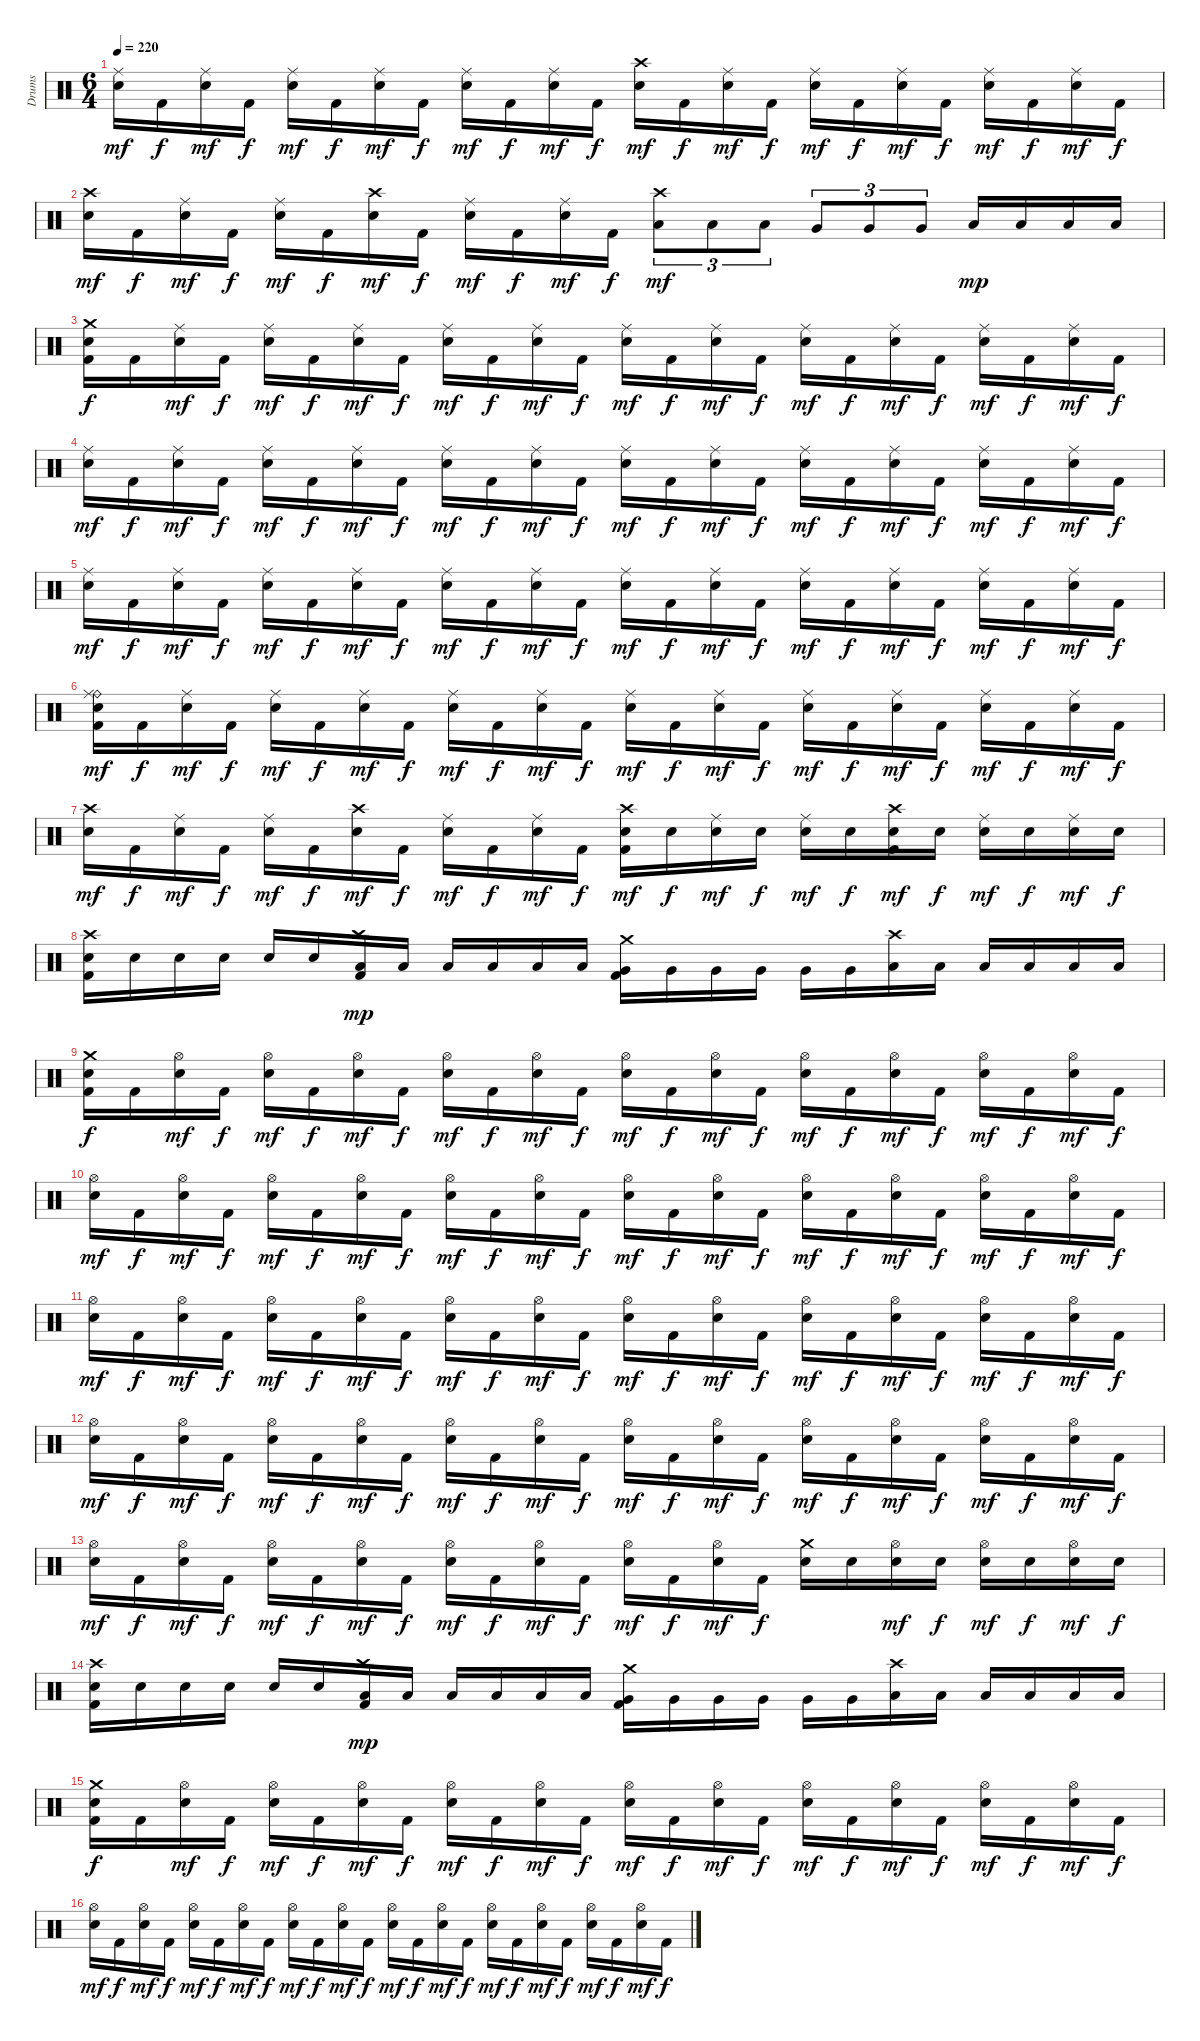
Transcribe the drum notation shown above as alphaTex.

\track ("Drums" "Drums") {instrument percussion}
\staff {score}
\articulation defaults
\ts (6 4)
\tempo 220
\clef neutral
\ks c
("Ride (middle)" "Electric Snare (hit)").16{dy mf} "Kick (hit) 2".16{dy f} ("Ride (middle)" "Electric Snare (hit)").16{dy mf} "Kick (hit) 2".16{dy f} ("Ride (middle)" "Electric Snare (hit)").16{dy mf} "Kick (hit) 2".16{dy f} ("Ride (middle)" "Electric Snare (hit)").16{dy mf} "Kick (hit) 2".16{dy f} ("Ride (middle)" "Electric Snare (hit)").16{dy mf} "Kick (hit) 2".16{dy f} ("Ride (middle)" "Electric Snare (hit)").16{dy mf} "Kick (hit) 2".16{dy f} ("Crash high (hit)" "Electric Snare (hit)").16{dy mf} "Kick (hit) 2".16{dy f} ("Ride (middle)" "Electric Snare (hit)").16{dy mf} "Kick (hit) 2".16{dy f} ("Ride (middle)" "Electric Snare (hit)").16{dy mf} "Kick (hit) 2".16{dy f} ("Ride (middle)" "Electric Snare (hit)").16{dy mf} "Kick (hit) 2".16{dy f} ("Ride (middle)" "Electric Snare (hit)").16{dy mf} "Kick (hit) 2".16{dy f} ("Ride (middle)" "Electric Snare (hit)").16{dy mf} "Kick (hit) 2".16{dy f} |
("Crash high (hit)" "Electric Snare (hit)").16{dy mf} "Kick (hit) 2".16{dy f} ("Ride (middle)" "Electric Snare (hit)").16{dy mf} "Kick (hit) 2".16{dy f} ("Ride (middle)" "Electric Snare (hit)").16{dy mf} "Kick (hit) 2".16{dy f} ("Crash high (hit)" "Electric Snare (hit)").16{dy mf} "Kick (hit) 2".16{dy f} ("Ride (middle)" "Electric Snare (hit)").16{dy mf} "Kick (hit) 2".16{dy f} ("Ride (middle)" "Electric Snare (hit)").16{dy mf} "Kick (hit) 2".16{dy f} ("Crash high (hit)" "Low Tom (hit)").8{tu (3 2) dy mf} "Low Tom (hit)".8{tu (3 2)} "Low Tom (hit)".8{tu (3 2)} "Very Low Tom (hit)".8{tu (3 2)} "Very Low Tom (hit)".8{tu (3 2)} "Very Low Tom (hit)".8{tu (3 2)} "Low Floor Tom (hit)".16{dy mp} "Low Floor Tom (hit)".16 "Low Floor Tom (hit)".16 "Low Floor Tom (hit)".16 |
("Crash medium (hit)" "Electric Snare (hit)" "Kick (hit) 2").16{dy f} "Kick (hit) 2".16 ("Ride (middle)" "Electric Snare (hit)").16{dy mf} "Kick (hit) 2".16{dy f} ("Ride (middle)" "Electric Snare (hit)").16{dy mf} "Kick (hit) 2".16{dy f} ("Ride (middle)" "Electric Snare (hit)").16{dy mf} "Kick (hit) 2".16{dy f} ("Ride (middle)" "Electric Snare (hit)").16{dy mf} "Kick (hit) 2".16{dy f} ("Ride (middle)" "Electric Snare (hit)").16{dy mf} "Kick (hit) 2".16{dy f} ("Ride (middle)" "Electric Snare (hit)").16{dy mf} "Kick (hit) 2".16{dy f} ("Ride (middle)" "Electric Snare (hit)").16{dy mf} "Kick (hit) 2".16{dy f} ("Ride (middle)" "Electric Snare (hit)").16{dy mf} "Kick (hit) 2".16{dy f} ("Ride (middle)" "Electric Snare (hit)").16{dy mf} "Kick (hit) 2".16{dy f} ("Ride (middle)" "Electric Snare (hit)").16{dy mf} "Kick (hit) 2".16{dy f} ("Ride (middle)" "Electric Snare (hit)").16{dy mf} "Kick (hit) 2".16{dy f} |
("Ride (middle)" "Electric Snare (hit)").16{dy mf} "Kick (hit) 2".16{dy f} ("Ride (middle)" "Electric Snare (hit)").16{dy mf} "Kick (hit) 2".16{dy f} ("Ride (middle)" "Electric Snare (hit)").16{dy mf} "Kick (hit) 2".16{dy f} ("Ride (middle)" "Electric Snare (hit)").16{dy mf} "Kick (hit) 2".16{dy f} ("Ride (middle)" "Electric Snare (hit)").16{dy mf} "Kick (hit) 2".16{dy f} ("Ride (middle)" "Electric Snare (hit)").16{dy mf} "Kick (hit) 2".16{dy f} ("Ride (middle)" "Electric Snare (hit)").16{dy mf} "Kick (hit) 2".16{dy f} ("Ride (middle)" "Electric Snare (hit)").16{dy mf} "Kick (hit) 2".16{dy f} ("Ride (middle)" "Electric Snare (hit)").16{dy mf} "Kick (hit) 2".16{dy f} ("Ride (middle)" "Electric Snare (hit)").16{dy mf} "Kick (hit) 2".16{dy f} ("Ride (middle)" "Electric Snare (hit)").16{dy mf} "Kick (hit) 2".16{dy f} ("Ride (middle)" "Electric Snare (hit)").16{dy mf} "Kick (hit) 2".16{dy f} |
("Ride (middle)" "Electric Snare (hit)").16{dy mf} "Kick (hit) 2".16{dy f} ("Ride (middle)" "Electric Snare (hit)").16{dy mf} "Kick (hit) 2".16{dy f} ("Ride (middle)" "Electric Snare (hit)").16{dy mf} "Kick (hit) 2".16{dy f} ("Ride (middle)" "Electric Snare (hit)").16{dy mf} "Kick (hit) 2".16{dy f} ("Ride (middle)" "Electric Snare (hit)").16{dy mf} "Kick (hit) 2".16{dy f} ("Ride (middle)" "Electric Snare (hit)").16{dy mf} "Kick (hit) 2".16{dy f} ("Ride (middle)" "Electric Snare (hit)").16{dy mf} "Kick (hit) 2".16{dy f} ("Ride (middle)" "Electric Snare (hit)").16{dy mf} "Kick (hit) 2".16{dy f} ("Ride (middle)" "Electric Snare (hit)").16{dy mf} "Kick (hit) 2".16{dy f} ("Ride (middle)" "Electric Snare (hit)").16{dy mf} "Kick (hit) 2".16{dy f} ("Ride (middle)" "Electric Snare (hit)").16{dy mf} "Kick (hit) 2".16{dy f} ("Ride (middle)" "Electric Snare (hit)").16{dy mf} "Kick (hit) 2".16{dy f} |
("Ride (bell)" "Ride (middle)" "Electric Snare (hit)" "Kick (hit) 2").16{dy mf} "Kick (hit) 2".16{dy f} ("Ride (middle)" "Electric Snare (hit)").16{dy mf} "Kick (hit) 2".16{dy f} ("Ride (middle)" "Electric Snare (hit)").16{dy mf} "Kick (hit) 2".16{dy f} ("Ride (middle)" "Electric Snare (hit)").16{dy mf} "Kick (hit) 2".16{dy f} ("Ride (middle)" "Electric Snare (hit)").16{dy mf} "Kick (hit) 2".16{dy f} ("Ride (middle)" "Electric Snare (hit)").16{dy mf} "Kick (hit) 2".16{dy f} ("Ride (middle)" "Electric Snare (hit)").16{dy mf} "Kick (hit) 2".16{dy f} ("Ride (middle)" "Electric Snare (hit)").16{dy mf} "Kick (hit) 2".16{dy f} ("Ride (middle)" "Electric Snare (hit)").16{dy mf} "Kick (hit) 2".16{dy f} ("Ride (middle)" "Electric Snare (hit)").16{dy mf} "Kick (hit) 2".16{dy f} ("Ride (middle)" "Electric Snare (hit)").16{dy mf} "Kick (hit) 2".16{dy f} ("Ride (middle)" "Electric Snare (hit)").16{dy mf} "Kick (hit) 2".16{dy f} |
("Crash high (hit)" "Electric Snare (hit)").16{dy mf} "Kick (hit) 2".16{dy f} ("Ride (middle)" "Electric Snare (hit)").16{dy mf} "Kick (hit) 2".16{dy f} ("Ride (middle)" "Electric Snare (hit)").16{dy mf} "Kick (hit) 2".16{dy f} ("Crash high (hit)" "Electric Snare (hit)").16{dy mf} "Kick (hit) 2".16{dy f} ("Ride (middle)" "Electric Snare (hit)").16{dy mf} "Kick (hit) 2".16{dy f} ("Ride (middle)" "Electric Snare (hit)").16{dy mf} "Kick (hit) 2".16{dy f} ("Crash high (hit)" "Electric Snare (hit)" "Kick (hit) 2").16{dy mf} "Electric Snare (hit)".16{dy f} ("Ride (middle)" "Electric Snare (hit)").16{dy mf} "Electric Snare (hit)".16{dy f} ("Ride (middle)" "Electric Snare (hit)").16{dy mf} "Electric Snare (hit)".16{dy f} ("Crash high (hit)" "Electric Snare (hit)" "Kick (hit) 2").16{dy mf} "Electric Snare (hit)".16{dy f} ("Ride (middle)" "Electric Snare (hit)").16{dy mf} "Electric Snare (hit)".16{dy f} ("Ride (middle)" "Electric Snare (hit)").16{dy mf} "Electric Snare (hit)".16{dy f} |
("Crash high (hit)" "Electric Snare (hit)" "Kick (hit) 2").16 "Electric Snare (hit)".16 "Electric Snare (hit)".16 "Electric Snare (hit)".16 "Electric Snare (hit)".16 "Electric Snare (hit)".16 ("Crash high (hit)" "Low Tom (hit)" "Kick (hit) 2").16{dy mp} "Low Tom (hit)".16 "Low Tom (hit)".16 "Low Tom (hit)".16 "Low Tom (hit)".16 "Low Tom (hit)".16 ("Crash medium (hit)" "Very Low Tom (hit)" "Kick (hit) 2").16 "Very Low Tom (hit)".16 "Very Low Tom (hit)".16 "Very Low Tom (hit)".16 "Very Low Tom (hit)".16 "Very Low Tom (hit)".16 ("Crash high (hit)" "Low Floor Tom (hit)").16 "Low Floor Tom (hit)".16 "Low Floor Tom (hit)".16 "Low Floor Tom (hit)".16 "Low Floor Tom (hit)".16 "Low Floor Tom (hit)".16 |
("Crash medium (hit)" "Electric Snare (hit)" "Kick (hit) 2").16{dy f} "Kick (hit) 2".16 ("Hi-Hat (open)" "Electric Snare (hit)").16{dy mf} "Kick (hit) 2".16{dy f} ("Hi-Hat (open)" "Electric Snare (hit)").16{dy mf} "Kick (hit) 2".16{dy f} ("Hi-Hat (open)" "Electric Snare (hit)").16{dy mf} "Kick (hit) 2".16{dy f} ("Hi-Hat (open)" "Electric Snare (hit)").16{dy mf} "Kick (hit) 2".16{dy f} ("Hi-Hat (open)" "Electric Snare (hit)").16{dy mf} "Kick (hit) 2".16{dy f} ("Hi-Hat (open)" "Electric Snare (hit)").16{dy mf} "Kick (hit) 2".16{dy f} ("Hi-Hat (open)" "Electric Snare (hit)").16{dy mf} "Kick (hit) 2".16{dy f} ("Hi-Hat (open)" "Electric Snare (hit)").16{dy mf} "Kick (hit) 2".16{dy f} ("Hi-Hat (open)" "Electric Snare (hit)").16{dy mf} "Kick (hit) 2".16{dy f} ("Hi-Hat (open)" "Electric Snare (hit)").16{dy mf} "Kick (hit) 2".16{dy f} ("Hi-Hat (open)" "Electric Snare (hit)").16{dy mf} "Kick (hit) 2".16{dy f} |
("Hi-Hat (open)" "Electric Snare (hit)").16{dy mf} "Kick (hit) 2".16{dy f} ("Hi-Hat (open)" "Electric Snare (hit)").16{dy mf} "Kick (hit) 2".16{dy f} ("Hi-Hat (open)" "Electric Snare (hit)").16{dy mf} "Kick (hit) 2".16{dy f} ("Hi-Hat (open)" "Electric Snare (hit)").16{dy mf} "Kick (hit) 2".16{dy f} ("Hi-Hat (open)" "Electric Snare (hit)").16{dy mf} "Kick (hit) 2".16{dy f} ("Hi-Hat (open)" "Electric Snare (hit)").16{dy mf} "Kick (hit) 2".16{dy f} ("Hi-Hat (open)" "Electric Snare (hit)").16{dy mf} "Kick (hit) 2".16{dy f} ("Hi-Hat (open)" "Electric Snare (hit)").16{dy mf} "Kick (hit) 2".16{dy f} ("Hi-Hat (open)" "Electric Snare (hit)").16{dy mf} "Kick (hit) 2".16{dy f} ("Hi-Hat (open)" "Electric Snare (hit)").16{dy mf} "Kick (hit) 2".16{dy f} ("Hi-Hat (open)" "Electric Snare (hit)").16{dy mf} "Kick (hit) 2".16{dy f} ("Hi-Hat (open)" "Electric Snare (hit)").16{dy mf} "Kick (hit) 2".16{dy f} |
("Hi-Hat (open)" "Electric Snare (hit)").16{dy mf} "Kick (hit) 2".16{dy f} ("Hi-Hat (open)" "Electric Snare (hit)").16{dy mf} "Kick (hit) 2".16{dy f} ("Hi-Hat (open)" "Electric Snare (hit)").16{dy mf} "Kick (hit) 2".16{dy f} ("Hi-Hat (open)" "Electric Snare (hit)").16{dy mf} "Kick (hit) 2".16{dy f} ("Hi-Hat (open)" "Electric Snare (hit)").16{dy mf} "Kick (hit) 2".16{dy f} ("Hi-Hat (open)" "Electric Snare (hit)").16{dy mf} "Kick (hit) 2".16{dy f} ("Hi-Hat (open)" "Electric Snare (hit)").16{dy mf} "Kick (hit) 2".16{dy f} ("Hi-Hat (open)" "Electric Snare (hit)").16{dy mf} "Kick (hit) 2".16{dy f} ("Hi-Hat (open)" "Electric Snare (hit)").16{dy mf} "Kick (hit) 2".16{dy f} ("Hi-Hat (open)" "Electric Snare (hit)").16{dy mf} "Kick (hit) 2".16{dy f} ("Hi-Hat (open)" "Electric Snare (hit)").16{dy mf} "Kick (hit) 2".16{dy f} ("Hi-Hat (open)" "Electric Snare (hit)").16{dy mf} "Kick (hit) 2".16{dy f} |
("Hi-Hat (open)" "Electric Snare (hit)").16{dy mf} "Kick (hit) 2".16{dy f} ("Hi-Hat (open)" "Electric Snare (hit)").16{dy mf} "Kick (hit) 2".16{dy f} ("Hi-Hat (open)" "Electric Snare (hit)").16{dy mf} "Kick (hit) 2".16{dy f} ("Hi-Hat (open)" "Electric Snare (hit)").16{dy mf} "Kick (hit) 2".16{dy f} ("Hi-Hat (open)" "Electric Snare (hit)").16{dy mf} "Kick (hit) 2".16{dy f} ("Hi-Hat (open)" "Electric Snare (hit)").16{dy mf} "Kick (hit) 2".16{dy f} ("Hi-Hat (open)" "Electric Snare (hit)").16{dy mf} "Kick (hit) 2".16{dy f} ("Hi-Hat (open)" "Electric Snare (hit)").16{dy mf} "Kick (hit) 2".16{dy f} ("Hi-Hat (open)" "Electric Snare (hit)").16{dy mf} "Kick (hit) 2".16{dy f} ("Hi-Hat (open)" "Electric Snare (hit)").16{dy mf} "Kick (hit) 2".16{dy f} ("Hi-Hat (open)" "Electric Snare (hit)").16{dy mf} "Kick (hit) 2".16{dy f} ("Hi-Hat (open)" "Electric Snare (hit)").16{dy mf} "Kick (hit) 2".16{dy f} |
("Hi-Hat (open)" "Electric Snare (hit)").16{dy mf} "Kick (hit) 2".16{dy f} ("Hi-Hat (open)" "Electric Snare (hit)").16{dy mf} "Kick (hit) 2".16{dy f} ("Hi-Hat (open)" "Electric Snare (hit)").16{dy mf} "Kick (hit) 2".16{dy f} ("Hi-Hat (open)" "Electric Snare (hit)").16{dy mf} "Kick (hit) 2".16{dy f} ("Hi-Hat (open)" "Electric Snare (hit)").16{dy mf} "Kick (hit) 2".16{dy f} ("Hi-Hat (open)" "Electric Snare (hit)").16{dy mf} "Kick (hit) 2".16{dy f} ("Hi-Hat (open)" "Electric Snare (hit)").16{dy mf} "Kick (hit) 2".16{dy f} ("Hi-Hat (open)" "Electric Snare (hit)").16{dy mf} "Kick (hit) 2".16{dy f} ("Crash medium (hit)" "Electric Snare (hit)").16 "Electric Snare (hit)".16 ("Hi-Hat (open)" "Electric Snare (hit)").16{dy mf} "Electric Snare (hit)".16{dy f} ("Hi-Hat (open)" "Electric Snare (hit)").16{dy mf} "Electric Snare (hit)".16{dy f} ("Hi-Hat (open)" "Electric Snare (hit)").16{dy mf} "Electric Snare (hit)".16{dy f} |
("Crash high (hit)" "Electric Snare (hit)" "Kick (hit) 2").16 "Electric Snare (hit)".16 "Electric Snare (hit)".16 "Electric Snare (hit)".16 "Electric Snare (hit)".16 "Electric Snare (hit)".16 ("Crash high (hit)" "Low Tom (hit)" "Kick (hit) 2").16{dy mp} "Low Tom (hit)".16 "Low Tom (hit)".16 "Low Tom (hit)".16 "Low Tom (hit)".16 "Low Tom (hit)".16 ("Crash medium (hit)" "Very Low Tom (hit)" "Kick (hit) 2").16 "Very Low Tom (hit)".16 "Very Low Tom (hit)".16 "Very Low Tom (hit)".16 "Very Low Tom (hit)".16 "Very Low Tom (hit)".16 ("Crash high (hit)" "Low Floor Tom (hit)").16 "Low Floor Tom (hit)".16 "Low Floor Tom (hit)".16 "Low Floor Tom (hit)".16 "Low Floor Tom (hit)".16 "Low Floor Tom (hit)".16 |
("Crash medium (hit)" "Electric Snare (hit)" "Kick (hit) 2").16{dy f} "Kick (hit) 2".16 ("Hi-Hat (open)" "Electric Snare (hit)").16{dy mf} "Kick (hit) 2".16{dy f} ("Hi-Hat (open)" "Electric Snare (hit)").16{dy mf} "Kick (hit) 2".16{dy f} ("Hi-Hat (open)" "Electric Snare (hit)").16{dy mf} "Kick (hit) 2".16{dy f} ("Hi-Hat (open)" "Electric Snare (hit)").16{dy mf} "Kick (hit) 2".16{dy f} ("Hi-Hat (open)" "Electric Snare (hit)").16{dy mf} "Kick (hit) 2".16{dy f} ("Hi-Hat (open)" "Electric Snare (hit)").16{dy mf} "Kick (hit) 2".16{dy f} ("Hi-Hat (open)" "Electric Snare (hit)").16{dy mf} "Kick (hit) 2".16{dy f} ("Hi-Hat (open)" "Electric Snare (hit)").16{dy mf} "Kick (hit) 2".16{dy f} ("Hi-Hat (open)" "Electric Snare (hit)").16{dy mf} "Kick (hit) 2".16{dy f} ("Hi-Hat (open)" "Electric Snare (hit)").16{dy mf} "Kick (hit) 2".16{dy f} ("Hi-Hat (open)" "Electric Snare (hit)").16{dy mf} "Kick (hit) 2".16{dy f} |
("Hi-Hat (open)" "Electric Snare (hit)").16{dy mf} "Kick (hit) 2".16{dy f} ("Hi-Hat (open)" "Electric Snare (hit)").16{dy mf} "Kick (hit) 2".16{dy f} ("Hi-Hat (open)" "Electric Snare (hit)").16{dy mf} "Kick (hit) 2".16{dy f} ("Hi-Hat (open)" "Electric Snare (hit)").16{dy mf} "Kick (hit) 2".16{dy f} ("Hi-Hat (open)" "Electric Snare (hit)").16{dy mf} "Kick (hit) 2".16{dy f} ("Hi-Hat (open)" "Electric Snare (hit)").16{dy mf} "Kick (hit) 2".16{dy f} ("Hi-Hat (open)" "Electric Snare (hit)").16{dy mf} "Kick (hit) 2".16{dy f} ("Hi-Hat (open)" "Electric Snare (hit)").16{dy mf} "Kick (hit) 2".16{dy f} ("Hi-Hat (open)" "Electric Snare (hit)").16{dy mf} "Kick (hit) 2".16{dy f} ("Hi-Hat (open)" "Electric Snare (hit)").16{dy mf} "Kick (hit) 2".16{dy f} ("Hi-Hat (open)" "Electric Snare (hit)").16{dy mf} "Kick (hit) 2".16{dy f} ("Hi-Hat (open)" "Electric Snare (hit)").16{dy mf} "Kick (hit) 2".16{dy f}
